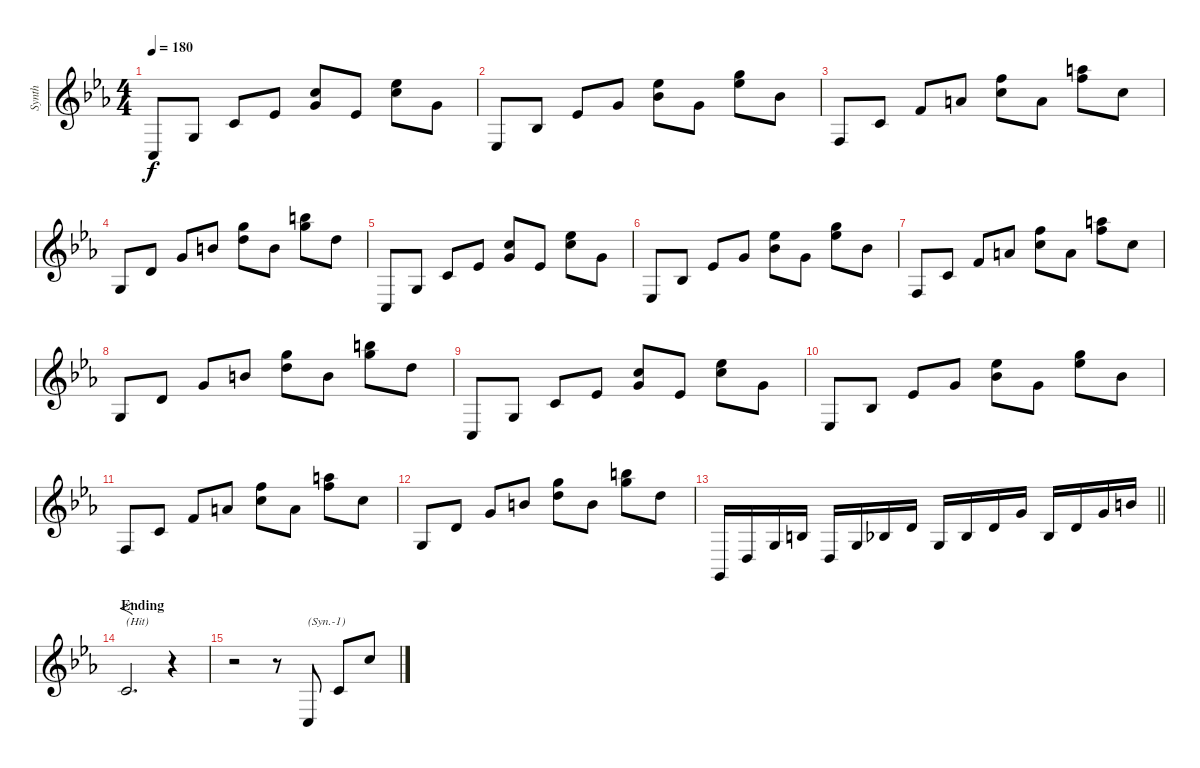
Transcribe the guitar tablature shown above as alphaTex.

\track ("Synth" "Synth") {instrument pad6metallic}
\staff {score}
\tuning (E4 B3 G3 D3 A2 E2) {hide}
\ts (4 4)
\tempo 180
\clef g2
\ks cminor
3.5.8{dy f} 0.3.8 1.2.8 4.2.8 (3.1 13.2).8 4.2.8 (8.1 16.2).8 3.1.8 |
1.4.8 3.3.8 4.2.8 3.1.8 (6.1 16.2).8 3.1.8 (11.1 20.2).8 6.1.8 |
3.4.8 1.2.8 1.1.8 5.1.8 (8.1 18.2).8 5.1.8 (13.1 22.2).8 8.1.8 |
0.3.8 3.2.8 3.1.8 7.1.8 (10.1 20.2).8 7.1.8 (15.1 24.2).8 10.1.8 |
3.5.8 0.3.8 1.2.8 4.2.8 (3.1 13.2).8 4.2.8 (8.1 16.2).8 3.1.8 |
1.4.8 3.3.8 4.2.8 3.1.8 (6.1 16.2).8 3.1.8 (11.1 20.2).8 6.1.8 |
3.4.8 1.2.8 1.1.8 5.1.8 (8.1 18.2).8 5.1.8 (13.1 22.2).8 8.1.8 |
0.3.8 3.2.8 3.1.8 7.1.8 (10.1 20.2).8 7.1.8 (15.1 24.2).8 10.1.8 |
3.5.8 0.3.8 1.2.8 4.2.8 (3.1 13.2).8 4.2.8 (8.1 16.2).8 3.1.8 |
1.4.8 3.3.8 4.2.8 3.1.8 (6.1 16.2).8 3.1.8 (11.1 20.2).8 6.1.8 |
3.4.8 1.2.8 1.1.8 5.1.8 (8.1 18.2).8 5.1.8 (13.1 22.2).8 8.1.8 |
0.3.8 3.2.8 3.1.8 7.1.8 (10.1 20.2).8 7.1.8 (15.1 24.2).8 10.1.8 |
\barLineRight lightlight
3.6.16{volume 11} 0.4.16 0.3.16 4.3.16 0.4.16 0.3.16 3.3.16 3.2.16 0.3.16 3.3.16 3.2.16 3.1.16 3.3.16 3.2.16 3.1.16 7.1.16 |
\section ("" "Ending")
1.2.2{f d txt "(Hit)" volume 14 instrument pad6metallic} r.4 |
r.2 r.8 3.5.8{txt "(Syn.-1)" instrument pad3polysynth} 1.2.8 8.1.8
